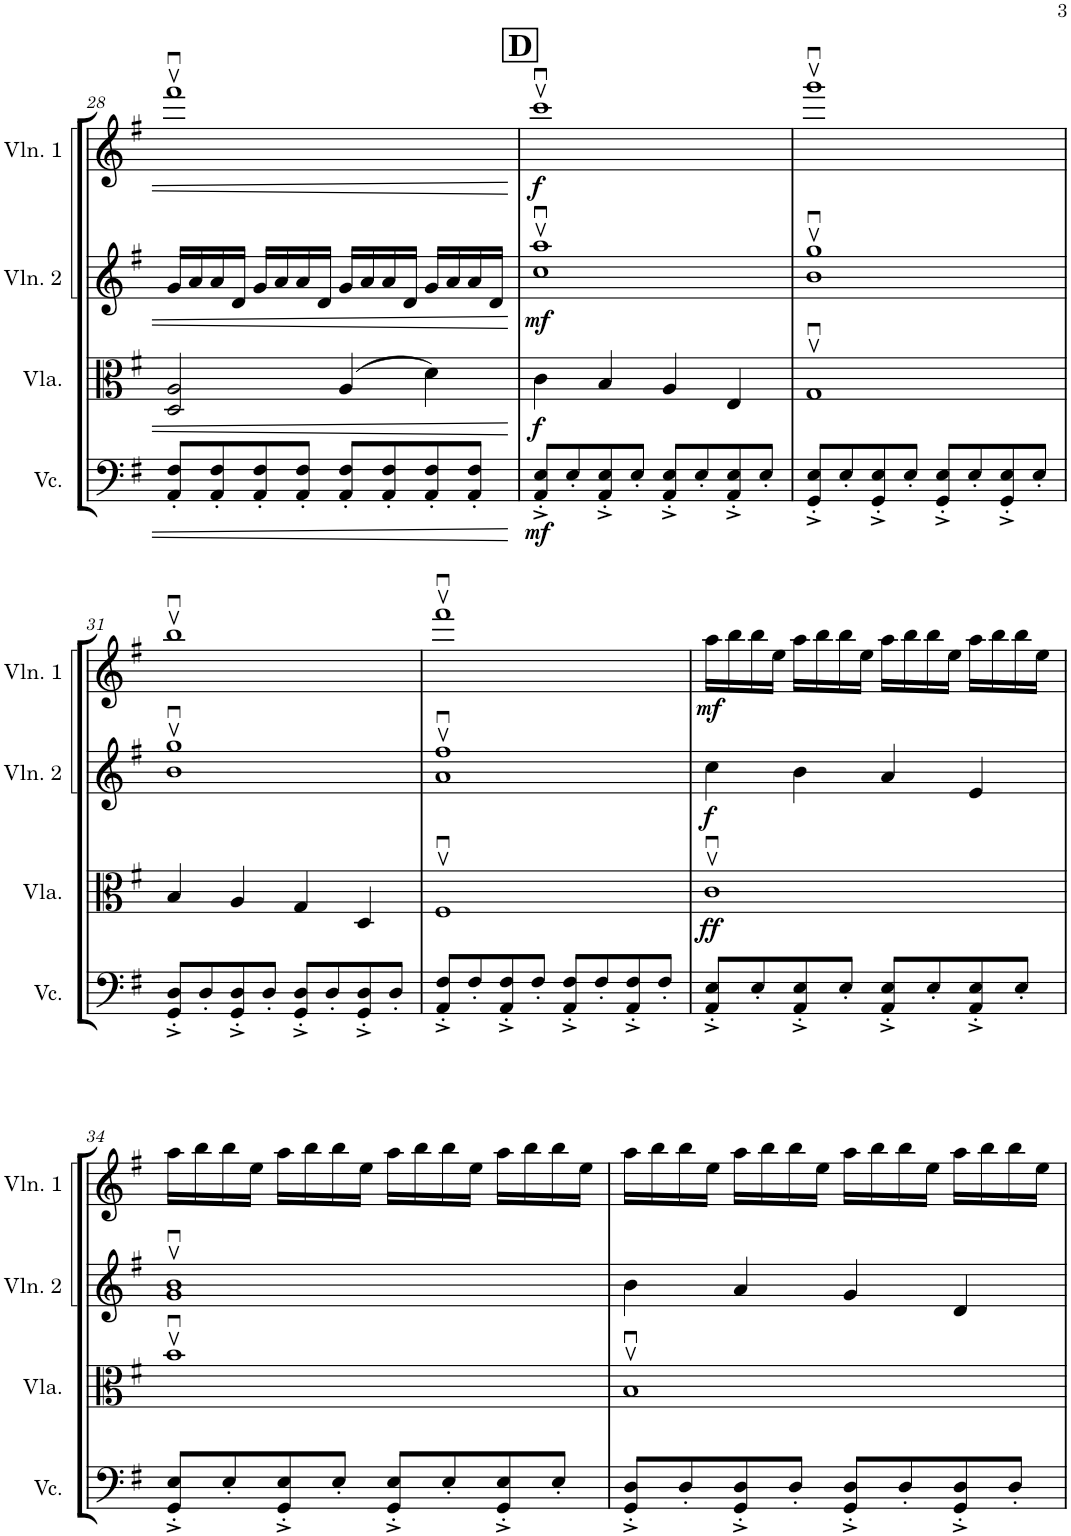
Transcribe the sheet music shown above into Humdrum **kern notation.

**kern	**dynam	**kern	**dynam	**kern	**dynam	**kern	**dynam
*part4	*part4	*part3	*part3	*part2	*part2	*part1	*part1
*staff4	*staff4	*staff3	*staff3	*staff2	*staff2	*staff1	*staff1
*I"Violoncello	*	*I"Viola	*	*I"Violin 2	*	*I"Violin 1	*
*I'Vc.	*	*I'Vla.	*	*I'Vln. 2	*	*I'Vln. 1	*
!!LO:PB:g=z
*clefF4	*	*clefC3	*	*clefG2	*	*clefG2	*
*k[f#]	*	*k[f#]	*	*k[f#]	*	*k[f#]	*
*M4/4	*	*M4/4	*	*M4/4	*	*M4/4	*
=28	=28	=28	=28	=28	=28	=28	=28
8AA/' 8F#/'L	.	2D/ 2A/	.	16g/LL	.	1fff#vu	.
.	.	.	.	16a/	.	.	.
8AA/' 8F#/'	.	.	.	16a/	.	.	.
.	.	.	.	16d/JJ	.	.	.
8AA/' 8F#/'	.	.	.	16g/LL	.	.	.
.	.	.	.	16a/	.	.	.
8AA/' 8F#/'J	.	.	.	16a/	.	.	.
.	.	.	.	16d/JJ	.	.	.
8AA/' 8F#/'L	.	(4A/	.	16g/LL	.	.	.
.	.	.	.	16a/	.	.	.
8AA/' 8F#/'	.	.	.	16a/	.	.	.
.	.	.	.	16d/JJ	.	.	.
8AA/' 8F#/'	.	4d\)	.	16g/LL	.	.	.
.	.	.	.	16a/	.	.	.
8AA/' 8F#/'J	.	.	.	16a/	.	.	.
.	.	.	.	16d/JJ	.	.	.
!!LO:REH:place=s1:a:B:cj:fs=14:t=D
=29	=29	=29	=29	=29	=29	=29	=29
!	!LO:DY:b	!	!LO:DY:b	!	!LO:DY:b	!	!LO:DY:b
8AA/'^ 8E/'^L	mf	4c\	f	1ccvu 1aavu	mf	1cccvu	f
8E'/	.	.	.	.	.	.	.
8AA/'^ 8E/'^	.	4B/	.	.	.	.	.
8E'/J	.	.	.	.	.	.	.
8AA/'^ 8E/'^L	.	4A/	.	.	.	.	.
8E'/	.	.	.	.	.	.	.
8AA/'^ 8E/'^	.	4E/	.	.	.	.	.
8E'/J	.	.	.	.	.	.	.
=30	=30	=30	=30	=30	=30	=30	=30
8GG/'^ 8E/'^L	.	1Gvu	.	1bvu 1ggvu	.	1gggvu	.
8E'/	.	.	.	.	.	.	.
8GG/'^ 8E/'^	.	.	.	.	.	.	.
8E'/J	.	.	.	.	.	.	.
8GG/'^ 8E/'^L	.	.	.	.	.	.	.
8E'/	.	.	.	.	.	.	.
8GG/'^ 8E/'^	.	.	.	.	.	.	.
8E'/J	.	.	.	.	.	.	.
!!LO:LB:g=z
=31	=31	=31	=31	=31	=31	=31	=31
8GG/'^ 8D/'^L	.	4B/	.	1bvu 1ggvu	.	1bbvu	.
8D'/	.	.	.	.	.	.	.
8GG/'^ 8D/'^	.	4A/	.	.	.	.	.
8D'/J	.	.	.	.	.	.	.
8GG/'^ 8D/'^L	.	4G/	.	.	.	.	.
8D'/	.	.	.	.	.	.	.
8GG/'^ 8D/'^	.	4D/	.	.	.	.	.
8D'/J	.	.	.	.	.	.	.
=32	=32	=32	=32	=32	=32	=32	=32
8AA/'^ 8F#/'^L	.	1F#vu	.	1avu 1ff#vu	.	1fff#vu	.
8F#'/	.	.	.	.	.	.	.
8AA/'^ 8F#/'^	.	.	.	.	.	.	.
8F#'/J	.	.	.	.	.	.	.
8AA/'^ 8F#/'^L	.	.	.	.	.	.	.
8F#'/	.	.	.	.	.	.	.
8AA/'^ 8F#/'^	.	.	.	.	.	.	.
8F#'/J	.	.	.	.	.	.	.
=33	=33	=33	=33	=33	=33	=33	=33
!	!	!	!LO:DY:b	!	!LO:DY:b	!	!LO:DY:b
8AA/'^ 8E/'^L	.	1cvu	ff	4cc\	f	16aa\LL	mf
.	.	.	.	.	.	16bb\	.
8E'/	.	.	.	.	.	16bb\	.
.	.	.	.	.	.	16ee\JJ	.
8AA/'^ 8E/'^	.	.	.	4b\	.	16aa\LL	.
.	.	.	.	.	.	16bb\	.
8E'/J	.	.	.	.	.	16bb\	.
.	.	.	.	.	.	16ee\JJ	.
8AA/'^ 8E/'^L	.	.	.	4a/	.	16aa\LL	.
.	.	.	.	.	.	16bb\	.
8E'/	.	.	.	.	.	16bb\	.
.	.	.	.	.	.	16ee\JJ	.
8AA/'^ 8E/'^	.	.	.	4e/	.	16aa\LL	.
.	.	.	.	.	.	16bb\	.
8E'/J	.	.	.	.	.	16bb\	.
.	.	.	.	.	.	16ee\JJ	.
!!LO:LB:g=z
=34	=34	=34	=34	=34	=34	=34	=34
8GG/'^ 8E/'^L	.	1bvu	.	1gvu 1bvu	.	16aa\LL	.
.	.	.	.	.	.	16bb\	.
8E'/	.	.	.	.	.	16bb\	.
.	.	.	.	.	.	16ee\JJ	.
8GG/'^ 8E/'^	.	.	.	.	.	16aa\LL	.
.	.	.	.	.	.	16bb\	.
8E'/J	.	.	.	.	.	16bb\	.
.	.	.	.	.	.	16ee\JJ	.
8GG/'^ 8E/'^L	.	.	.	.	.	16aa\LL	.
.	.	.	.	.	.	16bb\	.
8E'/	.	.	.	.	.	16bb\	.
.	.	.	.	.	.	16ee\JJ	.
8GG/'^ 8E/'^	.	.	.	.	.	16aa\LL	.
.	.	.	.	.	.	16bb\	.
8E'/J	.	.	.	.	.	16bb\	.
.	.	.	.	.	.	16ee\JJ	.
=35	=35	=35	=35	=35	=35	=35	=35
8GG/'^ 8D/'^L	.	1Bvu	.	4b\	.	16aa\LL	.
.	.	.	.	.	.	16bb\	.
8D'/	.	.	.	.	.	16bb\	.
.	.	.	.	.	.	16ee\JJ	.
8GG/'^ 8D/'^	.	.	.	4a/	.	16aa\LL	.
.	.	.	.	.	.	16bb\	.
8D'/J	.	.	.	.	.	16bb\	.
.	.	.	.	.	.	16ee\JJ	.
8GG/'^ 8D/'^L	.	.	.	4g/	.	16aa\LL	.
.	.	.	.	.	.	16bb\	.
8D'/	.	.	.	.	.	16bb\	.
.	.	.	.	.	.	16ee\JJ	.
8GG/'^ 8D/'^	.	.	.	4d/	.	16aa\LL	.
.	.	.	.	.	.	16bb\	.
8D'/J	.	.	.	.	.	16bb\	.
.	.	.	.	.	.	16ee\JJ	.
=	=	=	=	=	=	=	=
*-	*-	*-	*-	*-	*-	*-	*-
